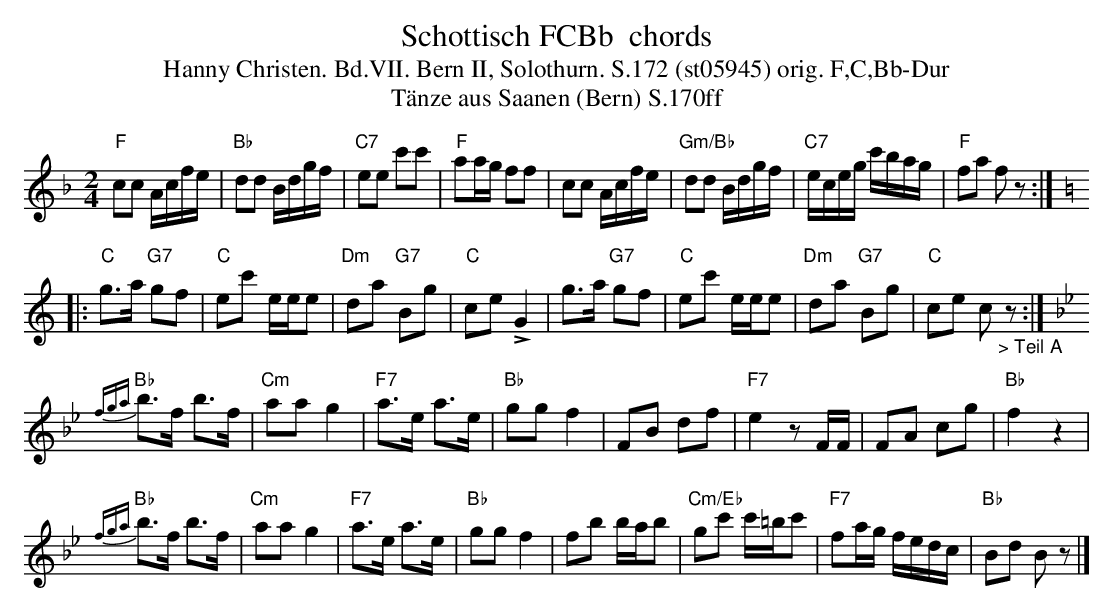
X:1
T: Schottisch FCBb  chords
T:Hanny Christen. Bd.VII. Bern II, Solothurn. S.172 (st05945) orig. F,C,Bb-Dur
T: T\"anze aus Saanen (Bern) S.170ff
M:2/4
L:1/16
K:F %%MIDI gchordon
"F"c2c2 Acfe | "Bb"d2d2 Bdgf | "C7"e2e2 c'2c'2 | "F"a2ag f2f2 | c2c2 Acfe | "Gm/Bb"d2d2 Bdgf | "C7"eceg c'bag | "F"f2a2 f2z2 :| [K:C]
|: "C"g3a "G7"g2f2 | "C"e2c'2 eee2 | "Dm"d2a2 "G7"B2g2 | "C"c2e2 +>+G4 | g3a "G7"g2f2 | "C"e2c'2 eee2 | "Dm"d2a2 "G7"B2g2 | "C"c2e2 c2"_> Teil A"z2 :| [K:Bb]
"Bb"{fga}b3f b3f | "Cm"a2a2 g4 | "F7"a3e a3e | "Bb"g2g2 f4 | F2B2 d2f2 | "F7"e4 z2FF | F2A2 c2g2 | "Bb"f4z4 |
"Bb"{fga}b3f b3f | "Cm"a2a2 g4 | "F7"a3e a3e | "Bb"g2g2 f4 | f2b2 bab2 | "Cm/Eb"g2c'2 c'=bc'2 | "F7"f2ag fedc | "Bb"B2d2 B2z2 |]
